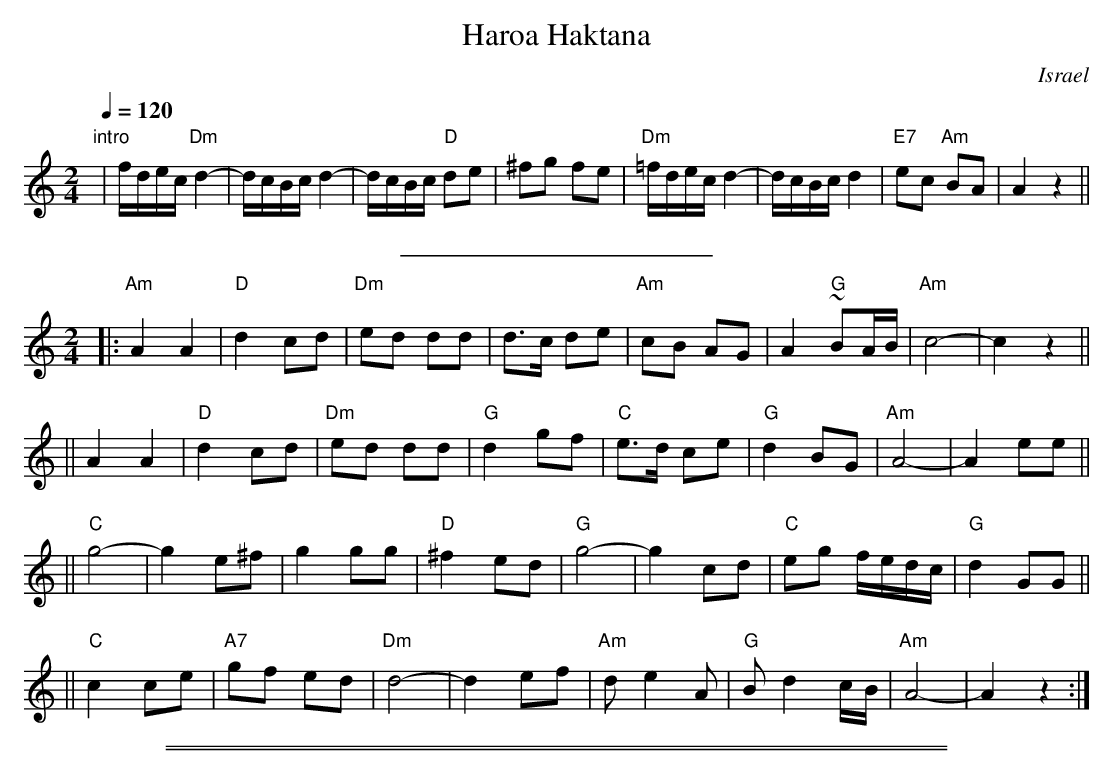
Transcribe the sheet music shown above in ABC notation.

X:1
T: Haroa Haktana
O: Israel
M: 2/4
L: 1/8
Q: 1/4=120
K: Am
"intro"\
| f/d/e/c/ "Dm"d2- | d/c/B/c/ d2- | d/c/B/c/ "D"de | ^fg fe \
| "Dm"=f/d/e/c/ d2- | d/c/B/c/ d2 | "E7"ec "Am"BA | A2 z2 ||
%%sep 10 10 200
M: 2/4
L: 1/8
|:"Am"A2 A2 | "D"d2 cd |"Dm"ed dd |    d>c de | "Am"cB AG |    A2 "G"~BA/B/ |"Am"c4-         |    c2 z2 ||
||    A2 A2 | "D"d2 cd |"Dm"ed dd | "G"d2  gf | "C"e>d ce | "G"d2     BG    |"Am"A4-         |    A2 ee ||
|| "C"g4-   |   g2 e^f |    g2 gg | "D"^f2 ed | "G"g4-    |    g2     cd    | "C"eg f/e/d/c/ | "G"d2 GG ||
|| "C"c2 ce |"A7"gf ed |"Dm"d4-   |     d2 ef |"Am"d e2 A | "G"B d2   c/B/  |"Am"A4-         |    A2 z2 :|
